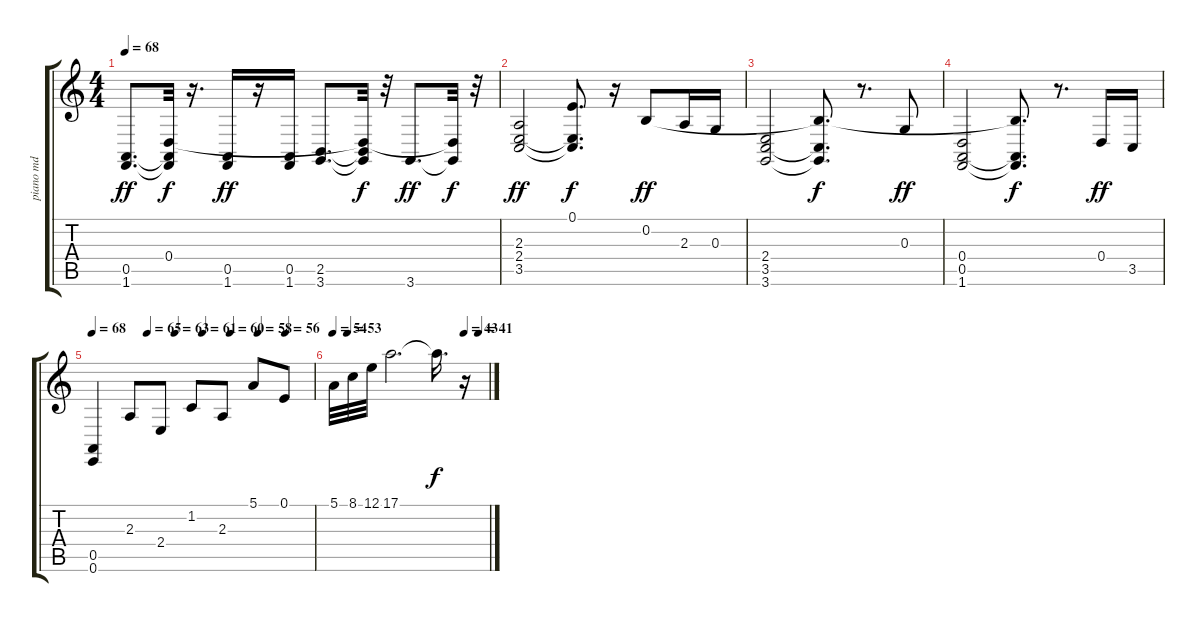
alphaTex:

\track ("piano md" "piano md") {instrument acousticgrandpiano}
\staff {score tabs}
\tuning (E4 B3 G3 D3 A2 E2) {hide}
\ts (4 4)
\tempo 68
\clef g2
\ks c
(0.5 1.6).8{d dy ff} (0.4{t} 0.5{t} 1.6{t}).32{dy f} r.16{d} (0.5 1.6).16{dy ff} r.16 (0.5 1.6).16 (2.5 3.6).8{d} (0.4{t} 2.5{t} 3.6{t}).32{dy f} r.32 3.6.8{d dy ff} (0.4{t} 3.6{t}).32{dy f} r.32 |
(2.3 2.4 3.5).2{dy ff} (0.1 2.4{t} 3.5{t}).8{d dy f} r.16 0.2.8{dy ff} 2.3.16 0.3.16 |
(2.4 3.5 3.6).2 (0.2{t} 3.5{t} 3.6{t}).8{d dy f} r.8{d} 0.3.8{dy ff} |
(0.4 0.5 1.6).2 (0.2{t} 0.5{t} 1.6{t}).8{d dy f} r.8{d} 0.4.16{dy ff} 3.5.16 |
\tempo 68
\tempo (65 0.25)
\tempo (63 0.375)
\tempo (61 0.5)
\tempo (60 0.625)
\tempo (58 0.75)
\tempo (56 0.875)
(0.5 0.6).4 2.3.8 2.4.8 1.2.8 2.3.8 5.1.8 0.1.8 |
\tempo 54
\tempo (53 0.09375)
\tempo (43 0.84375)
\tempo (41 0.9375)
5.1.32 8.1.32 12.1.32 17.1.2{d} 17.1{t}.16{d dy f} r.16
